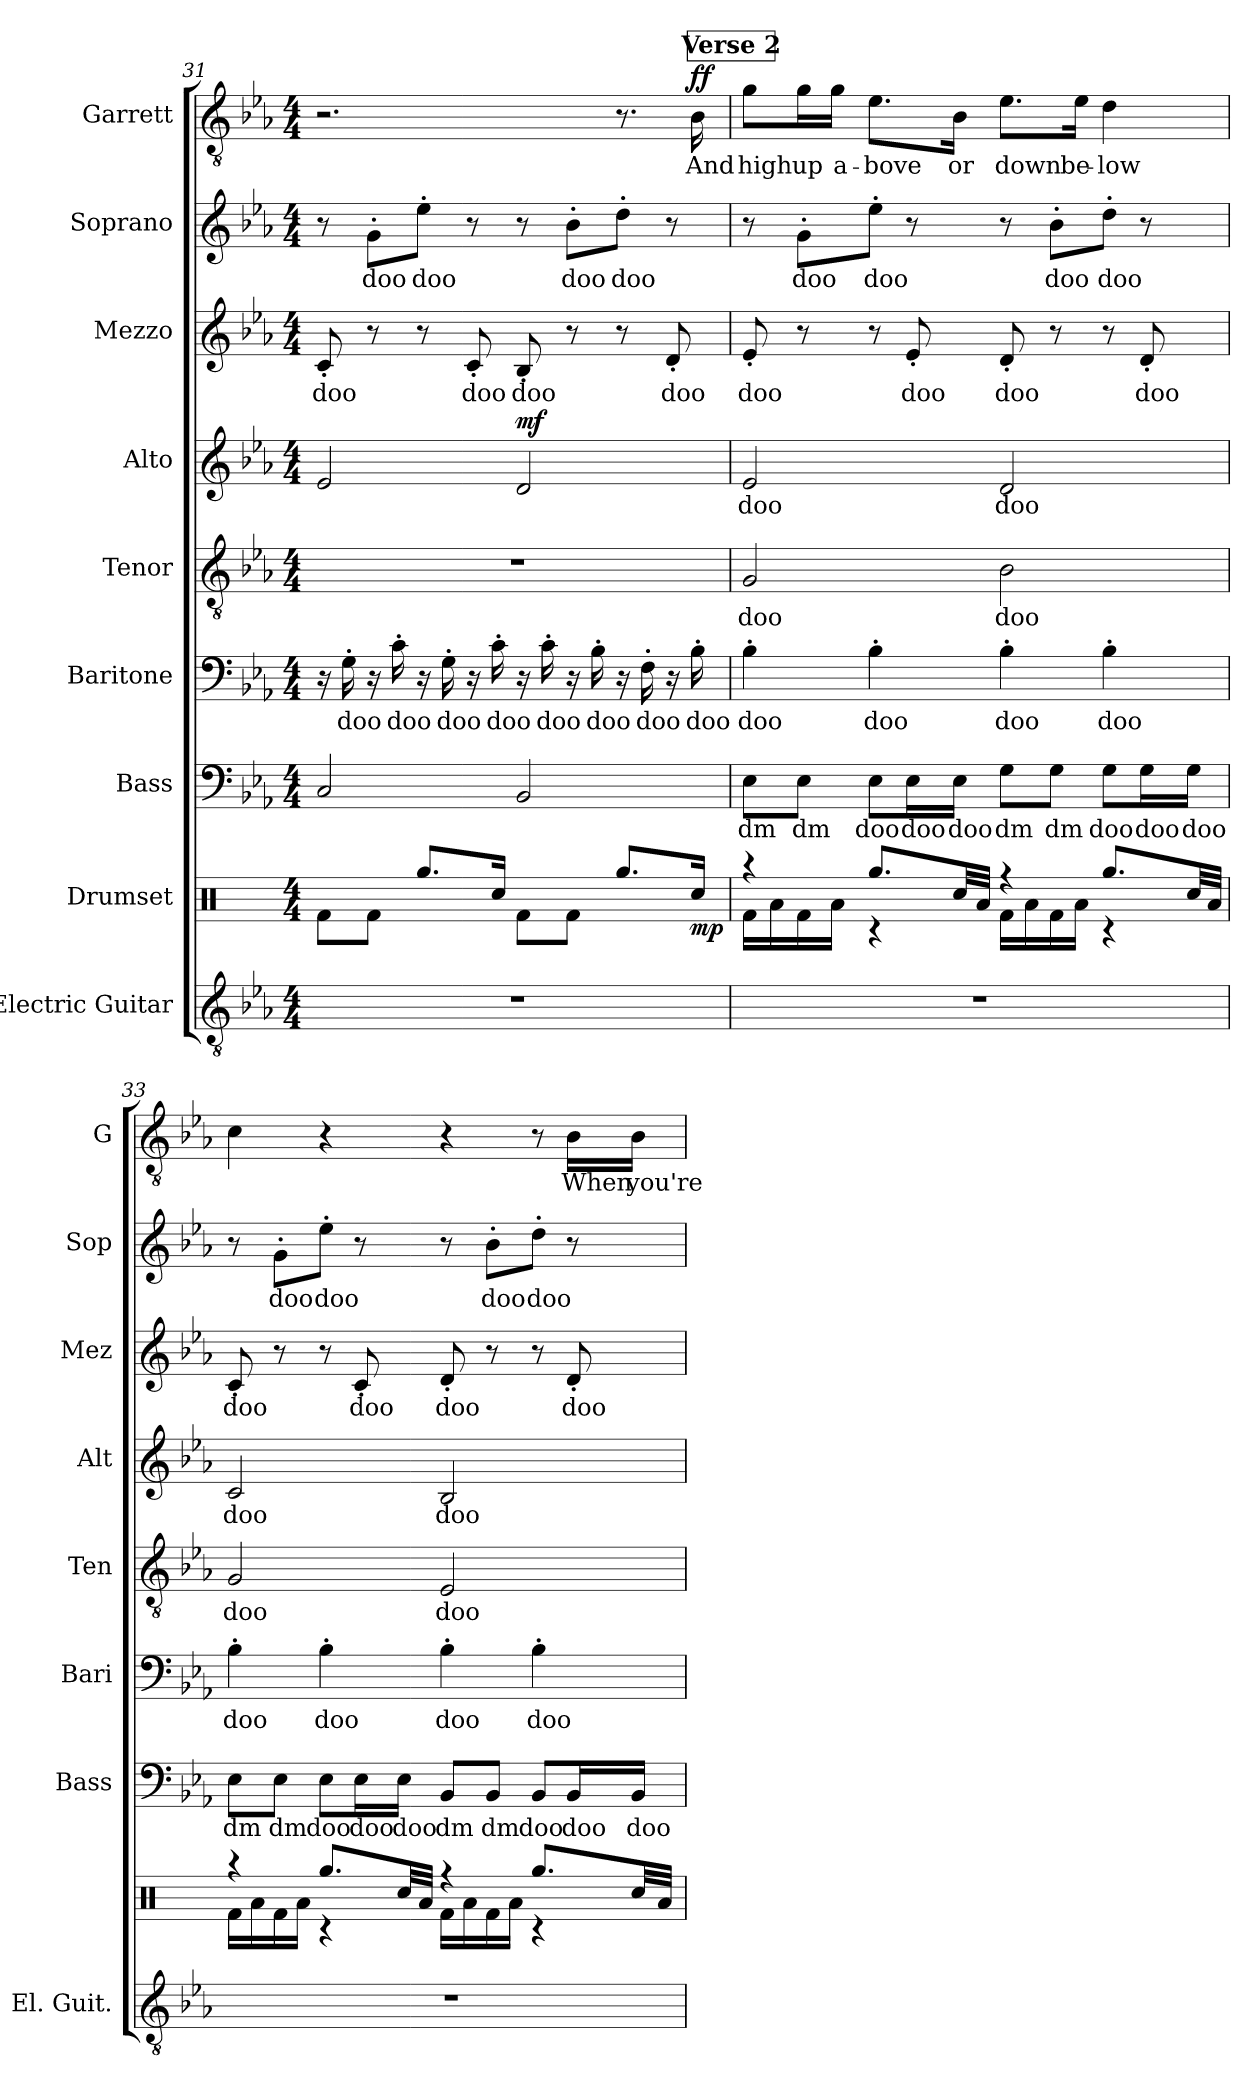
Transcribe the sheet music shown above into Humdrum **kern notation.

**kern	**kern	**dynam	**kern	**text	**kern	**text	**kern	**text	**kern	**text	**dynam	**kern	**text	**kern	**text	**kern	**text	**dynam
*part9	*part8	*part8	*part7	*part7	*part6	*part6	*part5	*part5	*part4	*part4	*part4	*part3	*part3	*part2	*part2	*part1	*part1	*part1
*staff9	*staff8	*staff8	*staff7	*staff7	*staff6	*staff6	*staff5	*staff5	*staff4	*staff4	*staff4	*staff3	*staff3	*staff2	*staff2	*staff1	*staff1	*staff1
*I"Electric Guitar	*I"Drumset	*	*I"Bass	*	*I"Baritone	*	*I"Tenor	*	*I"Alto	*	*	*I"Mezzo	*	*I"Soprano	*	*I"Garrett	*	*
*I'El. Guit.	*	*	*I'Bass	*	*I'Bari	*	*I'Ten	*	*I'Alt	*	*	*I'Mez	*	*I'Sop	*	*I'G	*	*
*clefGv2	*clefX	*	*clefF4	*	*clefF4	*	*clefGv2	*	*clefG2	*	*	*clefG2	*	*clefG2	*	*clefGv2	*	*
*k[b-e-a-]	*k[]	*	*k[b-e-a-]	*	*k[b-e-a-]	*	*k[b-e-a-]	*	*k[b-e-a-]	*	*	*k[b-e-a-]	*	*k[b-e-a-]	*	*k[b-e-a-]	*	*
*M4/4	*M4/4	*	*M4/4	*	*M4/4	*	*M4/4	*	*M4/4	*	*	*M4/4	*	*M4/4	*	*M4/4	*	*
=31	=31	=31	=31	=31	=31	=31	=31	=31	=31	=31	=31	=31	=31	=31	=31	=31	=31	=31
!	!	!	!	!	!	!	!	!	!	!	!	!	!LO:LY:b	!	!	!	!	!
1r	8Rf\L	.	2C/	.	16r	.	1r	.	2e-/	.	.	8c'/	doo	8r	.	2.r	.	.
!	!	!	!	!	!	!LO:LY:b	!	!	!	!	!	!	!	!	!	!	!	!
.	.	.	.	.	16G'\	doo	.	.	.	.	.	.	.	.	.	.	.	.
!	!	!	!	!	!	!	!	!	!	!	!	!	!	!	!LO:LY:b	!	!	!
.	8Rf\J	.	.	.	16r	.	.	.	.	.	.	8r	.	8g'\L	doo	.	.	.
!	!	!	!	!	!	!LO:LY:b	!	!	!	!	!	!	!	!	!	!	!	!
.	.	.	.	.	16c'\	doo	.	.	.	.	.	.	.	.	.	.	.	.
!	!	!	!	!	!	!	!	!	!	!	!	!	!	!	!LO:LY:b	!	!	!
.	8.Rgg/L	.	.	.	16r	.	.	.	.	.	.	8r	.	8ee-'\J	doo	.	.	.
!	!	!	!	!	!	!LO:LY:b	!	!	!	!	!	!	!	!	!	!	!	!
.	.	.	.	.	16G'\	doo	.	.	.	.	.	.	.	.	.	.	.	.
!	!	!	!	!	!	!	!	!	!	!	!	!	!LO:LY:b	!	!	!	!	!
.	.	.	.	.	16r	.	.	.	.	.	.	8c'/	doo	8r	.	.	.	.
!	!	!	!	!	!	!LO:LY:b	!	!	!	!	!	!	!	!	!	!	!	!
.	16Rcc/Jk	.	.	.	16c'\	doo	.	.	.	.	.	.	.	.	.	.	.	.
!	!	!	!	!	!	!	!	!	!	!	!LO:DY:b	!	!LO:LY:b	!	!	!	!	!
.	8Rf\L	.	2BB-/	.	16r	.	.	.	2d/	.	mf	8B-'/	doo	8r	.	.	.	.
!	!	!	!	!	!	!LO:LY:b	!	!	!	!	!	!	!	!	!	!	!	!
.	.	.	.	.	16c'\	doo	.	.	.	.	.	.	.	.	.	.	.	.
!	!	!	!	!	!	!	!	!	!	!	!	!	!	!	!LO:LY:b	!	!	!
.	8Rf\J	.	.	.	16r	.	.	.	.	.	.	8r	.	8b-'\L	doo	.	.	.
!	!	!	!	!	!	!LO:LY:b	!	!	!	!	!	!	!	!	!	!	!	!
.	.	.	.	.	16B-'\	doo	.	.	.	.	.	.	.	.	.	.	.	.
!	!	!	!	!	!	!	!	!	!	!	!	!	!	!	!LO:LY:b	!	!	!
.	8.Rgg/L	.	.	.	16r	.	.	.	.	.	.	8r	.	8dd'\J	doo	8.r	.	.
!	!	!	!	!	!	!LO:LY:b	!	!	!	!	!	!	!	!	!	!	!	!
.	.	.	.	.	16F'\	doo	.	.	.	.	.	.	.	.	.	.	.	.
!	!	!	!	!	!	!	!	!	!	!	!	!	!LO:LY:b	!	!	!	!	!
.	.	.	.	.	16r	.	.	.	.	.	.	8d'/	doo	8r	.	.	.	.
!	!	!LO:DY:b	!	!	!	!LO:LY:b	!	!	!	!	!	!	!	!	!	!	!LO:LY:b	!LO:DY:b
.	16Rcc/Jk	mp	.	.	16B-'\	doo	.	.	.	.	.	.	.	.	.	16B-\	And	ff
!!LO:REH:place=s1:a:B:fs=14:t=Verse 2
=32	=32	=32	=32	=32	=32	=32	=32	=32	=32	=32	=32	=32	=32	=32	=32	=32	=32	=32
*	*^	*	*	*	*	*	*	*	*	*	*	*	*	*	*	*	*	*
!	!	!	!	!	!LO:LY:b	!	!LO:LY:b	!	!LO:LY:b	!	!LO:LY:b	!	!	!LO:LY:b	!	!	!	!LO:LY:b	!
1r	4r	16Rf\LL	.	8E-\L	dm	4B-'\	doo	2G/	doo	2e-/	doo	.	8e-'/	doo	8r	.	8g\L	high	.
.	.	16Ra\	.	.	.	.	.	.	.	.	.	.	.	.	.	.	.	.	.
!	!	!	!	!	!LO:LY:b	!	!	!	!	!	!	!	!	!	!	!LO:LY:b	!	!LO:LY:b	!
.	.	16Rf\	.	8E-\J	dm	.	.	.	.	.	.	.	8r	.	8g'\L	doo	16g\L	up	.
!	!	!	!	!	!	!	!	!	!	!	!	!	!	!	!	!	!	!LO:LY:b	!
.	.	16Ra\JJ	.	.	.	.	.	.	.	.	.	.	.	.	.	.	16g\JJ	a-	.
!	!	!	!	!	!LO:LY:b	!	!LO:LY:b	!	!	!	!	!	!	!	!	!LO:LY:b	!	!LO:LY:b	!
.	8.Rgg/L	4r	.	8E-\L	doo	4B-'\	doo	.	.	.	.	.	8r	.	8ee-'\J	doo	8.e-\L	-bove	.
!	!	!	!	!	!LO:LY:b	!	!	!	!	!	!	!	!	!LO:LY:b	!	!	!	!	!
.	.	.	.	16E-\L	doo	.	.	.	.	.	.	.	8e-'/	doo	8r	.	.	.	.
!	!	!	!	!	!LO:LY:b	!	!	!	!	!	!	!	!	!	!	!	!	!LO:LY:b	!
.	32Rcc/LL	.	.	16E-\JJ	doo	.	.	.	.	.	.	.	.	.	.	.	16B-\Jk	or	.
.	32Ra/JJJ	.	.	.	.	.	.	.	.	.	.	.	.	.	.	.	.	.	.
!	!	!	!	!	!LO:LY:b	!	!LO:LY:b	!	!LO:LY:b	!	!LO:LY:b	!	!	!LO:LY:b	!	!	!	!LO:LY:b	!
.	4r	16Rf\LL	.	8G\L	dm	4B-'\	doo	2B-\	doo	2d/	doo	.	8d'/	doo	8r	.	8.e-\L	down	.
.	.	16Ra\	.	.	.	.	.	.	.	.	.	.	.	.	.	.	.	.	.
!	!	!	!	!	!LO:LY:b	!	!	!	!	!	!	!	!	!	!	!LO:LY:b	!	!	!
.	.	16Rf\	.	8G\J	dm	.	.	.	.	.	.	.	8r	.	8b-'\L	doo	.	.	.
!	!	!	!	!	!	!	!	!	!	!	!	!	!	!	!	!	!	!LO:LY:b	!
.	.	16Ra\JJ	.	.	.	.	.	.	.	.	.	.	.	.	.	.	16e-\Jk	be-	.
!	!	!	!	!	!LO:LY:b	!	!LO:LY:b	!	!	!	!	!	!	!	!	!LO:LY:b	!	!LO:LY:b	!
.	8.Rgg/L	4r	.	8G\L	doo	4B-'\	doo	.	.	.	.	.	8r	.	8dd'\J	doo	4d\	-low	.
!	!	!	!	!	!LO:LY:b	!	!	!	!	!	!	!	!	!LO:LY:b	!	!	!	!	!
.	.	.	.	16G\L	doo	.	.	.	.	.	.	.	8d'/	doo	8r	.	.	.	.
!	!	!	!	!	!LO:LY:b	!	!	!	!	!	!	!	!	!	!	!	!	!	!
.	32Rcc/LL	.	.	16G\JJ	doo	.	.	.	.	.	.	.	.	.	.	.	.	.	.
.	32Ra/JJJ	.	.	.	.	.	.	.	.	.	.	.	.	.	.	.	.	.	.
!!LO:PB:g=z
=33	=33	=33	=33	=33	=33	=33	=33	=33	=33	=33	=33	=33	=33	=33	=33	=33	=33	=33	=33
!	!	!	!	!	!LO:LY:b	!	!LO:LY:b	!	!LO:LY:b	!	!LO:LY:b	!	!	!LO:LY:b	!	!	!	!	!
1r	4r	16Rf\LL	.	8E-\L	dm	4B-'\	doo	2G/	doo	2c/	doo	.	8c'/	doo	8r	.	4c\	.	.
.	.	16Ra\	.	.	.	.	.	.	.	.	.	.	.	.	.	.	.	.	.
!	!	!	!	!	!LO:LY:b	!	!	!	!	!	!	!	!	!	!	!LO:LY:b	!	!	!
.	.	16Rf\	.	8E-\J	dm	.	.	.	.	.	.	.	8r	.	8g'\L	doo	.	.	.
.	.	16Ra\JJ	.	.	.	.	.	.	.	.	.	.	.	.	.	.	.	.	.
!	!	!	!	!	!LO:LY:b	!	!LO:LY:b	!	!	!	!	!	!	!	!	!LO:LY:b	!	!	!
.	8.Rgg/L	4r	.	8E-\L	doo	4B-'\	doo	.	.	.	.	.	8r	.	8ee-'\J	doo	4r	.	.
!	!	!	!	!	!LO:LY:b	!	!	!	!	!	!	!	!	!LO:LY:b	!	!	!	!	!
.	.	.	.	16E-\L	doo	.	.	.	.	.	.	.	8c'/	doo	8r	.	.	.	.
!	!	!	!	!	!LO:LY:b	!	!	!	!	!	!	!	!	!	!	!	!	!	!
.	32Rcc/LL	.	.	16E-\JJ	doo	.	.	.	.	.	.	.	.	.	.	.	.	.	.
.	32Ra/JJJ	.	.	.	.	.	.	.	.	.	.	.	.	.	.	.	.	.	.
!	!	!	!	!	!LO:LY:b	!	!LO:LY:b	!	!LO:LY:b	!	!LO:LY:b	!	!	!LO:LY:b	!	!	!	!	!
.	4r	16Rf\LL	.	8BB-/L	dm	4B-'\	doo	2E-/	doo	2B-/	doo	.	8d'/	doo	8r	.	4r	.	.
.	.	16Ra\	.	.	.	.	.	.	.	.	.	.	.	.	.	.	.	.	.
!	!	!	!	!	!LO:LY:b	!	!	!	!	!	!	!	!	!	!	!LO:LY:b	!	!	!
.	.	16Rf\	.	8BB-/J	dm	.	.	.	.	.	.	.	8r	.	8b-'\L	doo	.	.	.
.	.	16Ra\JJ	.	.	.	.	.	.	.	.	.	.	.	.	.	.	.	.	.
!	!	!	!	!	!LO:LY:b	!	!LO:LY:b	!	!	!	!	!	!	!	!	!LO:LY:b	!	!	!
.	8.Rgg/L	4r	.	8BB-/L	doo	4B-'\	doo	.	.	.	.	.	8r	.	8dd'\J	doo	8r	.	.
!	!	!	!	!	!LO:LY:b	!	!	!	!	!	!	!	!	!LO:LY:b	!	!	!	!LO:LY:b	!
.	.	.	.	16BB-/L	doo	.	.	.	.	.	.	.	8d'/	doo	8r	.	16B-\LL	When	.
!	!	!	!	!	!LO:LY:b	!	!	!	!	!	!	!	!	!	!	!	!	!LO:LY:b	!
.	32Rcc/LL	.	.	16BB-/JJ	doo	.	.	.	.	.	.	.	.	.	.	.	16B-\JJ	you're	.
.	32Ra/JJJ	.	.	.	.	.	.	.	.	.	.	.	.	.	.	.	.	.	.
*	*v	*v	*	*	*	*	*	*	*	*	*	*	*	*	*	*	*	*	*
=	=	=	=	=	=	=	=	=	=	=	=	=	=	=	=	=	=	=
*-	*-	*-	*-	*-	*-	*-	*-	*-	*-	*-	*-	*-	*-	*-	*-	*-	*-	*-
